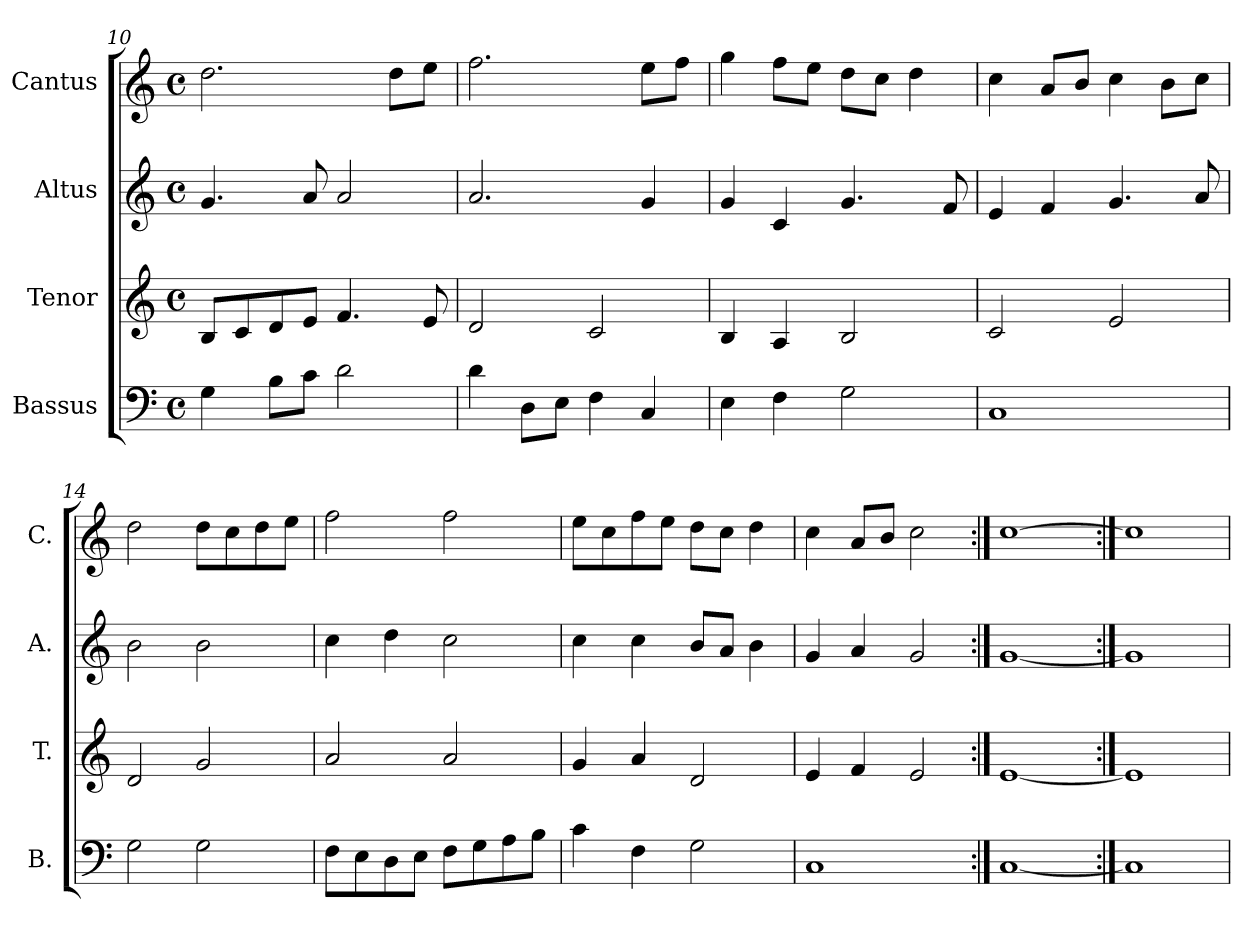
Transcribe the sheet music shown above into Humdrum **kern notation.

**kern	**kern	**kern	**kern
*part4	*part3	*part2	*part1
*staff4	*staff3	*staff2	*staff1
*I"Bassus	*I"Tenor	*I"Altus	*I"Cantus
*I'B.	*I'T.	*I'A.	*I'C.
!!LO:LB:g=z
*clefF4	*clefG2	*clefG2	*clefG2
*k[]	*k[]	*k[]	*k[]
*M4/4	*M4/4	*M4/4	*M4/4
*met(c)	*met(c)	*met(c)	*met(c)
=10	=10	=10	=10
4G\	8B/L	4.g/	2.dd\
.	8c/	.	.
8B\L	8d/	.	.
8c\J	8e/J	8a/	.
2d\	4.f/	2a/	.
.	.	.	8dd\L
.	8e/	.	8ee\J
=11	=11	=11	=11
4d\	2d/	2.a/	2.ff\
8D\L	.	.	.
8E\J	.	.	.
4F\	2c/	.	.
4C/	.	4g/	8ee\L
.	.	.	8ff\J
=12	=12	=12	=12
4E\	4B/	4g/	4gg\
4F\	4A/	4c/	8ff\L
.	.	.	8ee\J
2G\	2B/	4.g/	8dd\L
.	.	.	8cc\J
.	.	.	4dd\
.	.	8f/	.
=13	=13	=13	=13
1C	2c/	4e/	4cc\
.	.	4f/	8a/L
.	.	.	8b/J
.	2e/	4.g/	4cc\
.	.	.	8b\L
.	.	8a/	8cc\J
=14	=14	=14	=14
2G\	2d/	2b\	2dd\
2G\	2g/	2b\	8dd\L
.	.	.	8cc\
.	.	.	8dd\
.	.	.	8ee\J
=15	=15	=15	=15
8F\L	2a/	4cc\	2ff\
8E\	.	.	.
8D\	.	4dd\	.
8E\J	.	.	.
8F\L	2a/	2cc\	2ff\
8G\	.	.	.
8A\	.	.	.
8B\J	.	.	.
=16	=16	=16	=16
4c\	4g/	4cc\	8ee\L
.	.	.	8cc\
4F\	4a/	4cc\	8ff\
.	.	.	8ee\J
2G\	2d/	8b/L	8dd\L
.	.	8a/J	8cc\J
.	.	4b\	4dd\
=17	=17	=17	=17
1C	4e/	4g/	4cc\
.	4f/	4a/	8a/L
.	.	.	8b/J
.	2e/	2g/	2cc\
=18:|!	=18:|!	=18:|!	=18:|!
[1C	[1e	[1g	[1cc
=19:|!	=19:|!	=19:|!	=19:|!
1C]	1e]	1g]	1cc]
=	=	=	=
*-	*-	*-	*-
